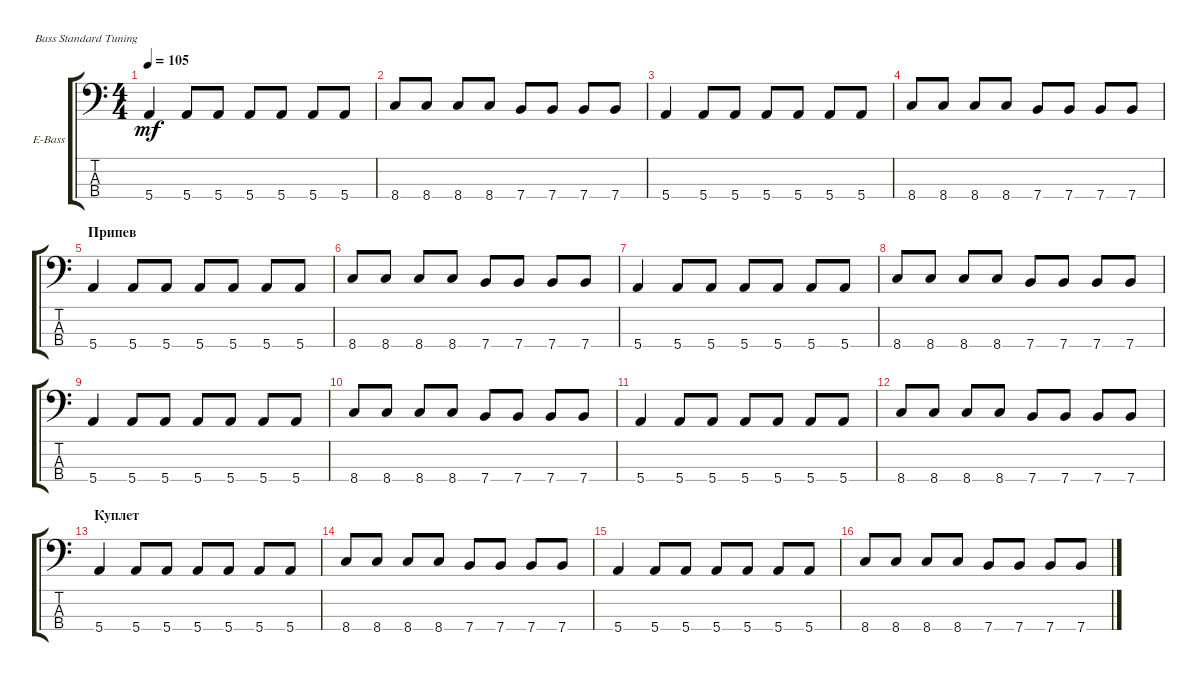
\defaultSystemsLayout 4
\bracketExtendMode groupsimilarinstruments
\firstSystemTrackNameOrientation horizontal
\otherSystemsTrackNameOrientation horizontal
\track ("А. Андреев" "E-Bass") {instrument electricbassfinger}
\staff {score tabs}
\tuning (G2 D2 A1 E1)
\ts (4 4)
\tempo 105
\clef f4
\ks c
5.4.4{dy mf} 5.4.8 5.4.8 5.4.8 5.4.8 5.4.8 5.4.8 |
8.4.8 8.4.8 8.4.8 8.4.8 7.4.8 7.4.8 7.4.8 7.4.8 |
5.4.4 5.4.8 5.4.8 5.4.8 5.4.8 5.4.8 5.4.8 |
8.4.8 8.4.8 8.4.8 8.4.8 7.4.8 7.4.8 7.4.8 7.4.8 |
\section ("" "Припев")
5.4.4 5.4.8 5.4.8 5.4.8 5.4.8 5.4.8 5.4.8 |
8.4.8 8.4.8 8.4.8 8.4.8 7.4.8 7.4.8 7.4.8 7.4.8 |
5.4.4 5.4.8 5.4.8 5.4.8 5.4.8 5.4.8 5.4.8 |
8.4.8 8.4.8 8.4.8 8.4.8 7.4.8 7.4.8 7.4.8 7.4.8 |
5.4.4 5.4.8 5.4.8 5.4.8 5.4.8 5.4.8 5.4.8 |
8.4.8 8.4.8 8.4.8 8.4.8 7.4.8 7.4.8 7.4.8 7.4.8 |
5.4.4 5.4.8 5.4.8 5.4.8 5.4.8 5.4.8 5.4.8 |
8.4.8 8.4.8 8.4.8 8.4.8 7.4.8 7.4.8 7.4.8 7.4.8 |
\section ("" "Куплет")
5.4.4 5.4.8 5.4.8 5.4.8 5.4.8 5.4.8 5.4.8 |
8.4.8 8.4.8 8.4.8 8.4.8 7.4.8 7.4.8 7.4.8 7.4.8 |
5.4.4 5.4.8 5.4.8 5.4.8 5.4.8 5.4.8 5.4.8 |
8.4.8 8.4.8 8.4.8 8.4.8 7.4.8 7.4.8 7.4.8 7.4.8
